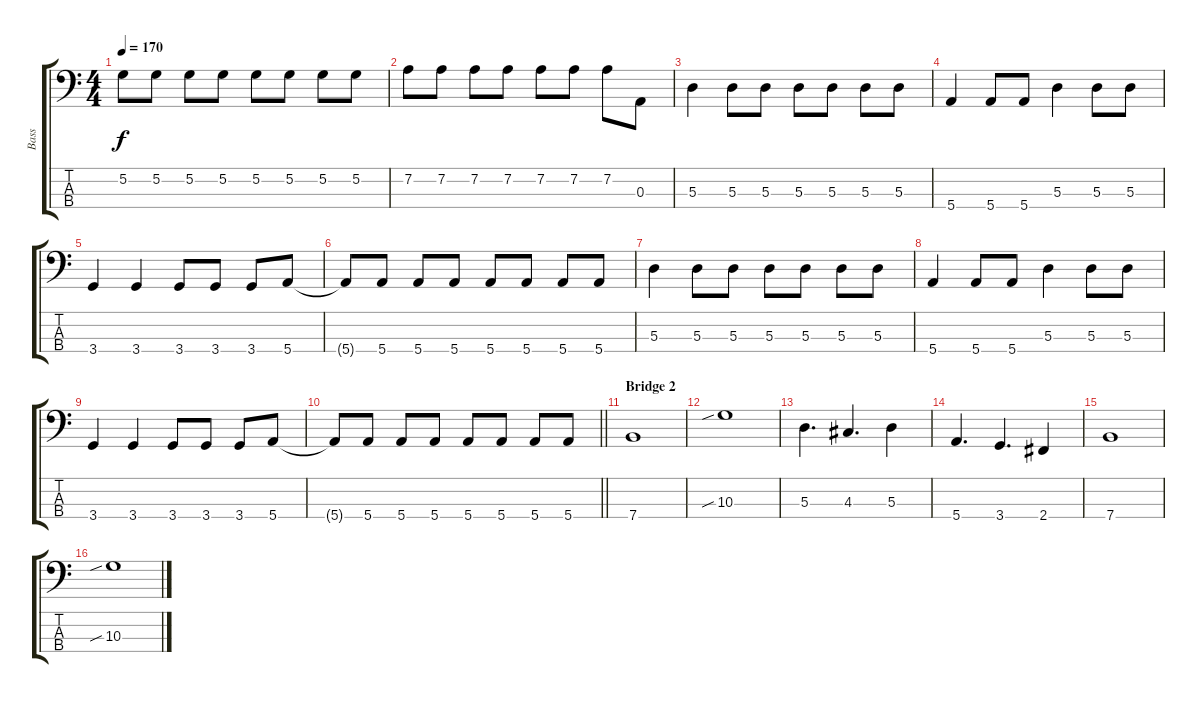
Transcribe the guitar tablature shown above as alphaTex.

\track ("Bass" "Bass") {instrument electricbasspick}
\staff {score tabs}
\tuning (G2 D2 A1 E1) {hide}
\ts (4 4)
\tempo 170
\clef f4
\ks c
5.2.8{dy f} 5.2.8 5.2.8 5.2.8 5.2.8 5.2.8 5.2.8 5.2.8 |
7.2.8 7.2.8 7.2.8 7.2.8 7.2.8 7.2.8 7.2.8 0.3.8 |
5.3.4 5.3.8 5.3.8 5.3.8 5.3.8 5.3.8 5.3.8 |
5.4.4 5.4.8 5.4.8 5.3.4 5.3.8 5.3.8 |
3.4.4 3.4.4 3.4.8 3.4.8 3.4.8 5.4.8 |
5.4{t}.8 5.4.8 5.4.8 5.4.8 5.4.8 5.4.8 5.4.8 5.4.8 |
5.3.4 5.3.8 5.3.8 5.3.8 5.3.8 5.3.8 5.3.8 |
5.4.4 5.4.8 5.4.8 5.3.4 5.3.8 5.3.8 |
3.4.4 3.4.4 3.4.8 3.4.8 3.4.8 5.4.8 |
\barLineRight lightlight
5.4{t}.8 5.4.8 5.4.8 5.4.8 5.4.8 5.4.8 5.4.8 5.4.8 |
\section ("" "Bridge 2")
7.4.1 |
10.3{sib}.1 |
5.3.4{d} 4.3.4{d} 5.3.4 |
5.4.4{d} 3.4.4{d} 2.4.4 |
7.4.1 |
10.3{sib}.1
